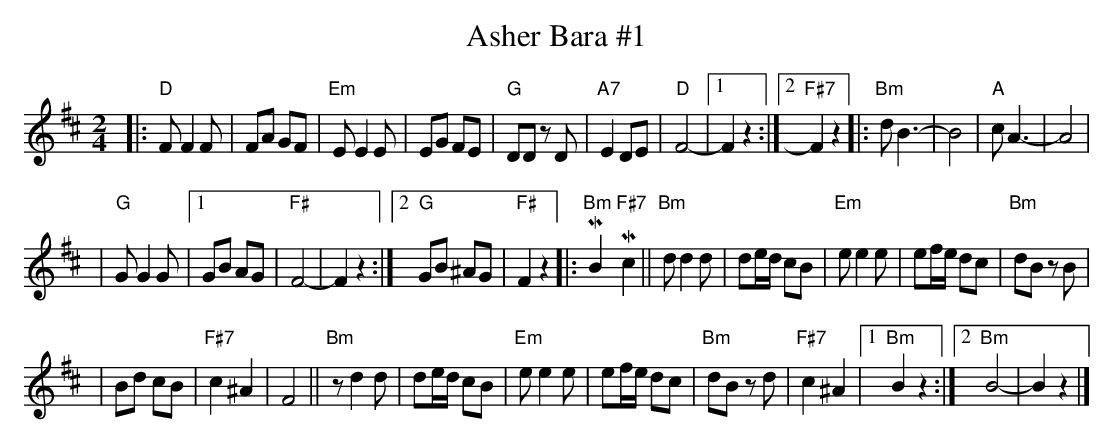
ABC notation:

X:1
T: Asher Bara #1
M: 2/4
L: 1/8
K: D
|: "D"F F2 F | FA GF \
| "Em"E E2 E | EG FE \
| "G"DD zD | "A7"E2 DE \
| "D"F4- |1 F2 z2 :|2 "F#7"F2 z2 \
|:"Bm"dB3- | B4 \
| "A"cA3- | A4 |
| "G"G G2 G |1 GB AG | "F#"F4- | F2 z2 :|2 "G"GB ^AG | "F#"F2 z2 \
|: "Bm"MB2 "F#7"Mc2 \
||"Bm"d d2 d | de/d/ cB \
| "Em"e e2 e | ef/e/ dc \
| "Bm"dB zB |
| Bd cB \
| "F#7"c2 ^A2 | F4 \
||"Bm"zd2 d | de/d/ cB \
| "Em"e e2 e | ef/e/ dc \
| "Bm"dB zd | "F#7"c2 ^A2 \
|1 "Bm"B2 z2 :|2 "Bm"B4- | B2 z2 |]
